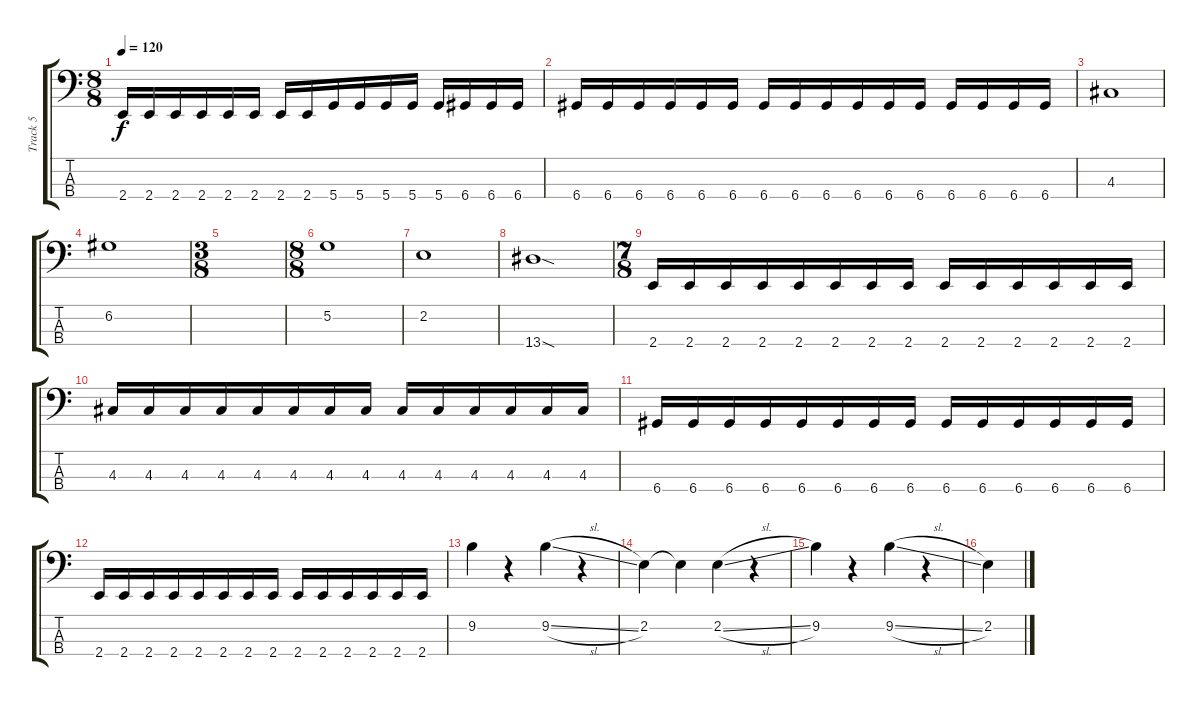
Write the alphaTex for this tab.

\track ("Track 5" "Track 5") {instrument electricbassfinger}
\staff {score tabs}
\tuning (G2 D2 A1 D1) {hide}
\ts (8 8)
\tempo 120
\clef f4
\ks c
2.4.16{dy f} 2.4.16 2.4.16 2.4.16 2.4.16 2.4.16 2.4.16 2.4.16 5.4.16 5.4.16 5.4.16 5.4.16 5.4.16 6.4.16 6.4.16 6.4.16 |
6.4.16 6.4.16 6.4.16 6.4.16 6.4.16 6.4.16 6.4.16 6.4.16 6.4.16 6.4.16 6.4.16 6.4.16 6.4.16 6.4.16 6.4.16 6.4.16 |
4.3.1 |
6.2.1 |
\ts (3 8)
|
\ts (8 8)
5.2.1 |
2.2.1 |
13.4{sod}.1 |
\ts (7 8)
2.4.16 2.4.16 2.4.16 2.4.16 2.4.16 2.4.16 2.4.16 2.4.16 2.4.16 2.4.16 2.4.16 2.4.16 2.4.16 2.4.16 |
4.3.16 4.3.16 4.3.16 4.3.16 4.3.16 4.3.16 4.3.16 4.3.16 4.3.16 4.3.16 4.3.16 4.3.16 4.3.16 4.3.16 |
6.4.16 6.4.16 6.4.16 6.4.16 6.4.16 6.4.16 6.4.16 6.4.16 6.4.16 6.4.16 6.4.16 6.4.16 6.4.16 6.4.16 |
2.4.16 2.4.16 2.4.16 2.4.16 2.4.16 2.4.16 2.4.16 2.4.16 2.4.16 2.4.16 2.4.16 2.4.16 2.4.16 2.4.16 |
9.2.4 r.4 9.2{sl}.4 r.4 |
2.2.4 2.2{t}.4 2.2{sl}.4 r.4 |
9.2.4 r.4 9.2{sl}.4 r.4 |
2.2.4
